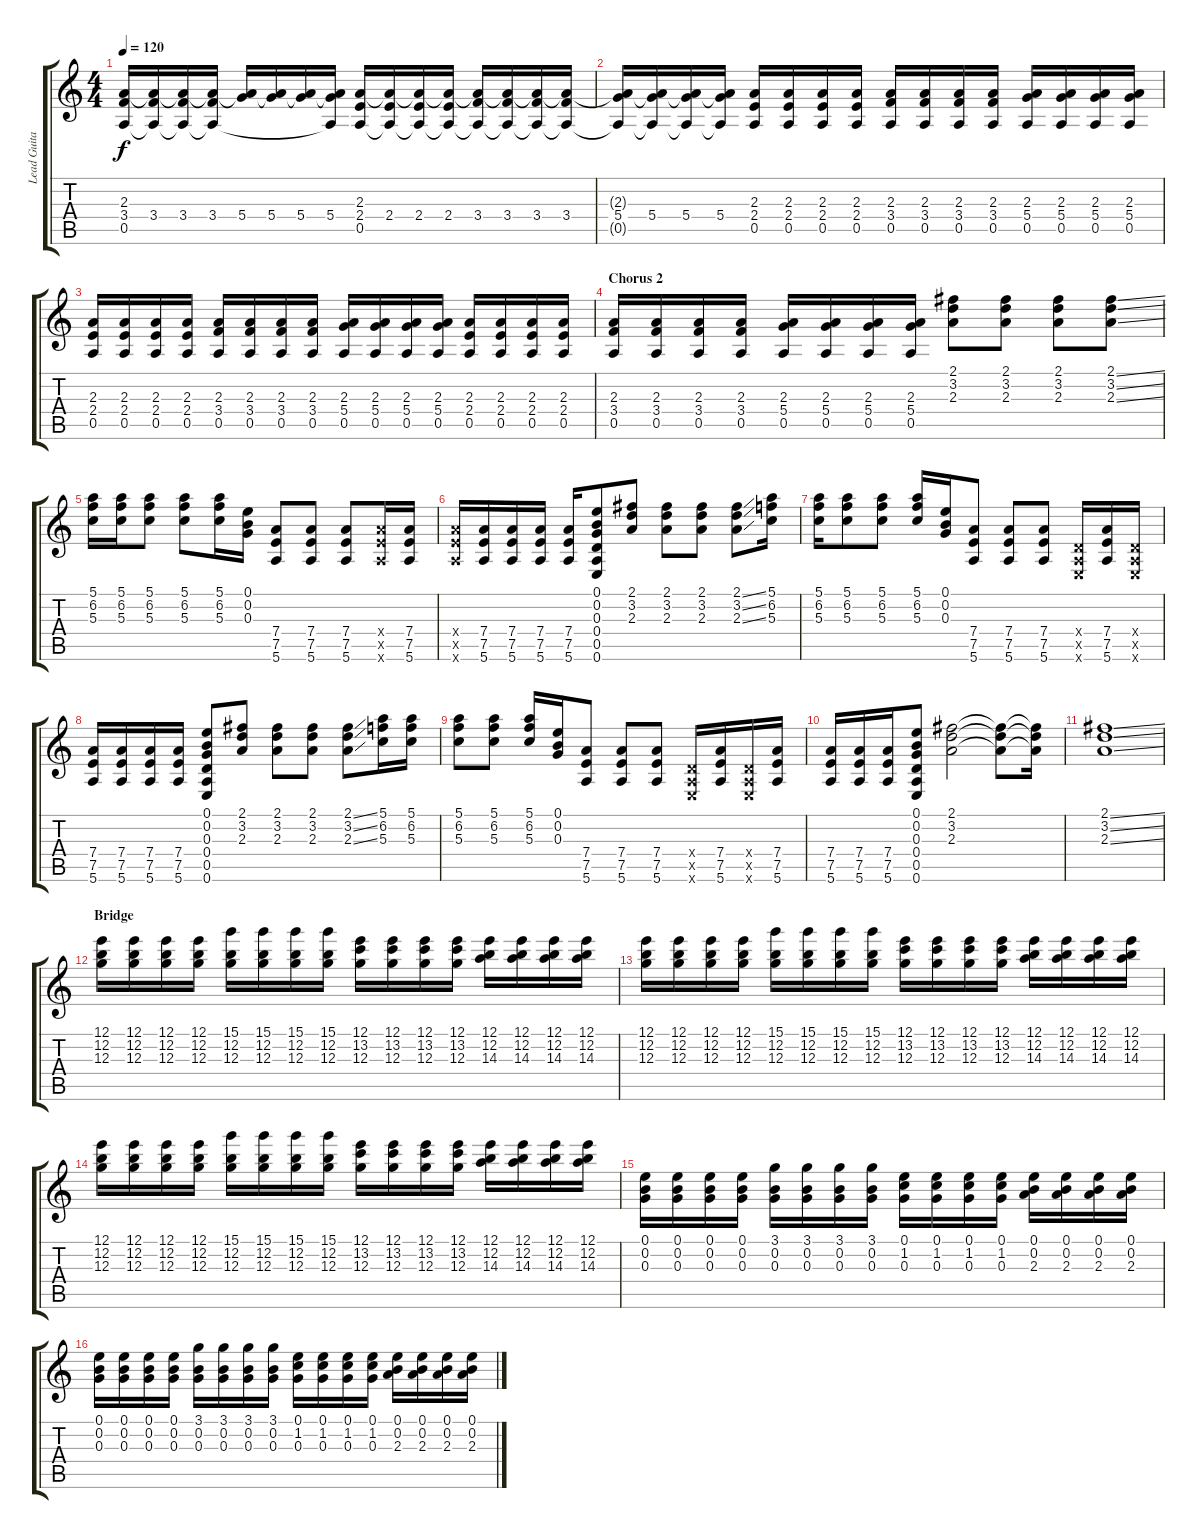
\track ("Lead Guitar" "Lead Guita") {instrument acousticguitarsteel}
\staff {score tabs}
\tuning (E4 B3 G3 D3 A2 E2) {hide}
\ts (4 4)
\tempo 120
\clef g2
\ks c
(2.3{t} 3.4 0.5{t}).16{dy f} (2.3{t} 3.4 0.5{t}).16 (2.3{t} 3.4 0.5{t}).16 (2.3{t} 3.4 0.5{t}).16 (2.3{t} 5.4).16 (2.3{t} 5.4).16 (2.3{t} 5.4).16 (2.3{t} 5.4 0.5{t}).16 (2.3 2.4 0.5).16 (2.3{t} 2.4 0.5{t}).16 (2.3{t} 2.4 0.5{t}).16 (2.3{t} 2.4 0.5{t}).16 (2.3{t} 3.4 0.5{t}).16 (2.3{t} 3.4 0.5{t}).16 (2.3{t} 3.4 0.5{t}).16 (2.3{t} 3.4 0.5{t}).16 |
(2.3{t} 5.4 0.5{t}).16 (2.3{t} 5.4 0.5{t}).16 (2.3{t} 5.4 0.5{t}).16 (2.3{t} 5.4 0.5{t}).16 (2.3 2.4 0.5).16 (2.3 2.4 0.5).16 (2.3 2.4 0.5).16 (2.3 2.4 0.5).16 (2.3 3.4 0.5).16 (2.3 3.4 0.5).16 (2.3 3.4 0.5).16 (2.3 3.4 0.5).16 (2.3 5.4 0.5).16 (2.3 5.4 0.5).16 (2.3 5.4 0.5).16 (2.3 5.4 0.5).16 |
(2.3 2.4 0.5).16 (2.3 2.4 0.5).16 (2.3 2.4 0.5).16 (2.3 2.4 0.5).16 (2.3 3.4 0.5).16 (2.3 3.4 0.5).16 (2.3 3.4 0.5).16 (2.3 3.4 0.5).16 (2.3 5.4 0.5).16 (2.3 5.4 0.5).16 (2.3 5.4 0.5).16 (2.3 5.4 0.5).16 (2.3 2.4 0.5).16 (2.3 2.4 0.5).16 (2.3 2.4 0.5).16 (2.3 2.4 0.5).16 |
\section ("" "Chorus 2")
(2.3 3.4 0.5).16 (2.3 3.4 0.5).16 (2.3 3.4 0.5).16 (2.3 3.4 0.5).16 (2.3 5.4 0.5).16 (2.3 5.4 0.5).16 (2.3 5.4 0.5).16 (2.3 5.4 0.5).16 (2.1 3.2 2.3).8 (2.1 3.2 2.3).8 (2.1 3.2 2.3).8 (2.1{ss} 3.2{ss} 2.3{ss}).8 |
(5.1 6.2 5.3).16 (5.1 6.2 5.3).16 (5.1 6.2 5.3).8 (5.1 6.2 5.3).8 (5.1 6.2 5.3).16 (0.1 0.2 0.3).16 (7.4 7.5 5.6).8 (7.4 7.5 5.6).8 (7.4 7.5 5.6).8 (7.4{x} 7.5{x} 5.6{x}).16 (7.4 7.5 5.6).16 |
(7.4{x} 7.5{x} 5.6{x}).16 (7.4 7.5 5.6).16 (7.4 7.5 5.6).16 (7.4 7.5 5.6).16 (7.4 7.5 5.6).16 (0.1 0.2 0.3 0.4 0.5 0.6).8 (2.1 3.2 2.3).8 (2.1 3.2 2.3).8 (2.1 3.2 2.3).8 (2.1{ss} 3.2{ss} 2.3{ss}).8 (5.1 6.2 5.3).16 |
(5.1 6.2 5.3).16 (5.1 6.2 5.3).8 (5.1 6.2 5.3).8 (5.1 6.2 5.3).16 (0.1 0.2 0.3).16 (7.4 7.5 5.6).8 (7.4 7.5 5.6).8 (7.4 7.5 5.6).8 (0.4{x} 0.5{x} 0.6{x}).16 (7.4 7.5 5.6).16 (0.4{x} 0.5{x} 0.6{x}).16 |
(7.4 7.5 5.6).16 (7.4 7.5 5.6).16 (7.4 7.5 5.6).16 (7.4 7.5 5.6).16 (0.1 0.2 0.3 0.4 0.5 0.6).8 (2.1 3.2 2.3).8 (2.1 3.2 2.3).8 (2.1 3.2 2.3).8 (2.1{ss} 3.2{ss} 2.3{ss}).8 (5.1 6.2 5.3).16 (5.1 6.2 5.3).16 |
(5.1 6.2 5.3).8 (5.1 6.2 5.3).8 (5.1 6.2 5.3).16 (0.1 0.2 0.3).16 (7.4 7.5 5.6).8 (7.4 7.5 5.6).8 (7.4 7.5 5.6).8 (0.4{x} 0.5{x} 0.6{x}).16 (7.4 7.5 5.6).16 (0.4{x} 0.5{x} 0.6{x}).16 (7.4 7.5 5.6).16 |
(7.4 7.5 5.6).16 (7.4 7.5 5.6).16 (7.4 7.5 5.6).16 (0.1 0.2 0.3 0.4 0.5 0.6).8 (2.1 3.2 2.3).2 (2.1{t} 3.2{t} 2.3{t}).8 (2.1{t} 3.2{t} 2.3{t}).16 |
(2.1{ss} 3.2{ss} 2.3{ss}).1 |
\section ("" "Bridge")
(12.1 12.2 12.3).16{instrument distortionguitar} (12.1 12.2 12.3).16 (12.1 12.2 12.3).16 (12.1 12.2 12.3).16 (15.1 12.2 12.3).16 (15.1 12.2 12.3).16 (15.1 12.2 12.3).16 (15.1 12.2 12.3).16 (12.1 13.2 12.3).16 (12.1 13.2 12.3).16 (12.1 13.2 12.3).16 (12.1 13.2 12.3).16 (12.1 12.2 14.3).16 (12.1 12.2 14.3).16 (12.1 12.2 14.3).16 (12.1 12.2 14.3).16 |
(12.1 12.2 12.3).16 (12.1 12.2 12.3).16 (12.1 12.2 12.3).16 (12.1 12.2 12.3).16 (15.1 12.2 12.3).16 (15.1 12.2 12.3).16 (15.1 12.2 12.3).16 (15.1 12.2 12.3).16 (12.1 13.2 12.3).16 (12.1 13.2 12.3).16 (12.1 13.2 12.3).16 (12.1 13.2 12.3).16 (12.1 12.2 14.3).16 (12.1 12.2 14.3).16 (12.1 12.2 14.3).16 (12.1 12.2 14.3).16 |
(12.1 12.2 12.3).16 (12.1 12.2 12.3).16 (12.1 12.2 12.3).16 (12.1 12.2 12.3).16 (15.1 12.2 12.3).16 (15.1 12.2 12.3).16 (15.1 12.2 12.3).16 (15.1 12.2 12.3).16 (12.1 13.2 12.3).16 (12.1 13.2 12.3).16 (12.1 13.2 12.3).16 (12.1 13.2 12.3).16 (12.1 12.2 14.3).16 (12.1 12.2 14.3).16 (12.1 12.2 14.3).16 (12.1 12.2 14.3).16 |
(0.1 0.2 0.3).16 (0.1 0.2 0.3).16 (0.1 0.2 0.3).16 (0.1 0.2 0.3).16 (3.1 0.2 0.3).16 (3.1 0.2 0.3).16 (3.1 0.2 0.3).16 (3.1 0.2 0.3).16 (0.1 1.2 0.3).16 (0.1 1.2 0.3).16 (0.1 1.2 0.3).16 (0.1 1.2 0.3).16 (0.1 0.2 2.3).16 (0.1 0.2 2.3).16 (0.1 0.2 2.3).16 (0.1 0.2 2.3).16 |
(0.1 0.2 0.3).16 (0.1 0.2 0.3).16 (0.1 0.2 0.3).16 (0.1 0.2 0.3).16 (3.1 0.2 0.3).16 (3.1 0.2 0.3).16 (3.1 0.2 0.3).16 (3.1 0.2 0.3).16 (0.1 1.2 0.3).16 (0.1 1.2 0.3).16 (0.1 1.2 0.3).16 (0.1 1.2 0.3).16 (0.1 0.2 2.3).16 (0.1 0.2 2.3).16 (0.1 0.2 2.3).16 (0.1 0.2 2.3).16
